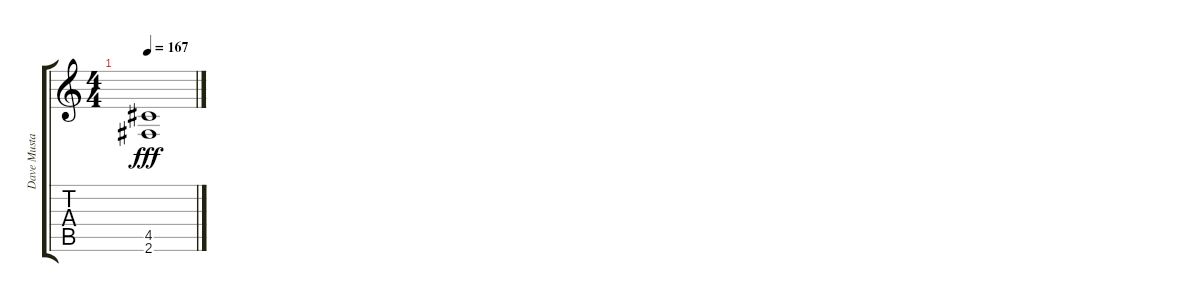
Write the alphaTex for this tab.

\track ("Dave Mustaine" "Dave Musta") {instrument distortionguitar}
\staff {score tabs}
\tuning (E4 B3 G3 D3 A2 E2) {hide}
\ts (4 4)
\tempo 167
\clef g2
\ks c
(4.5 2.6).1{dy fff}
